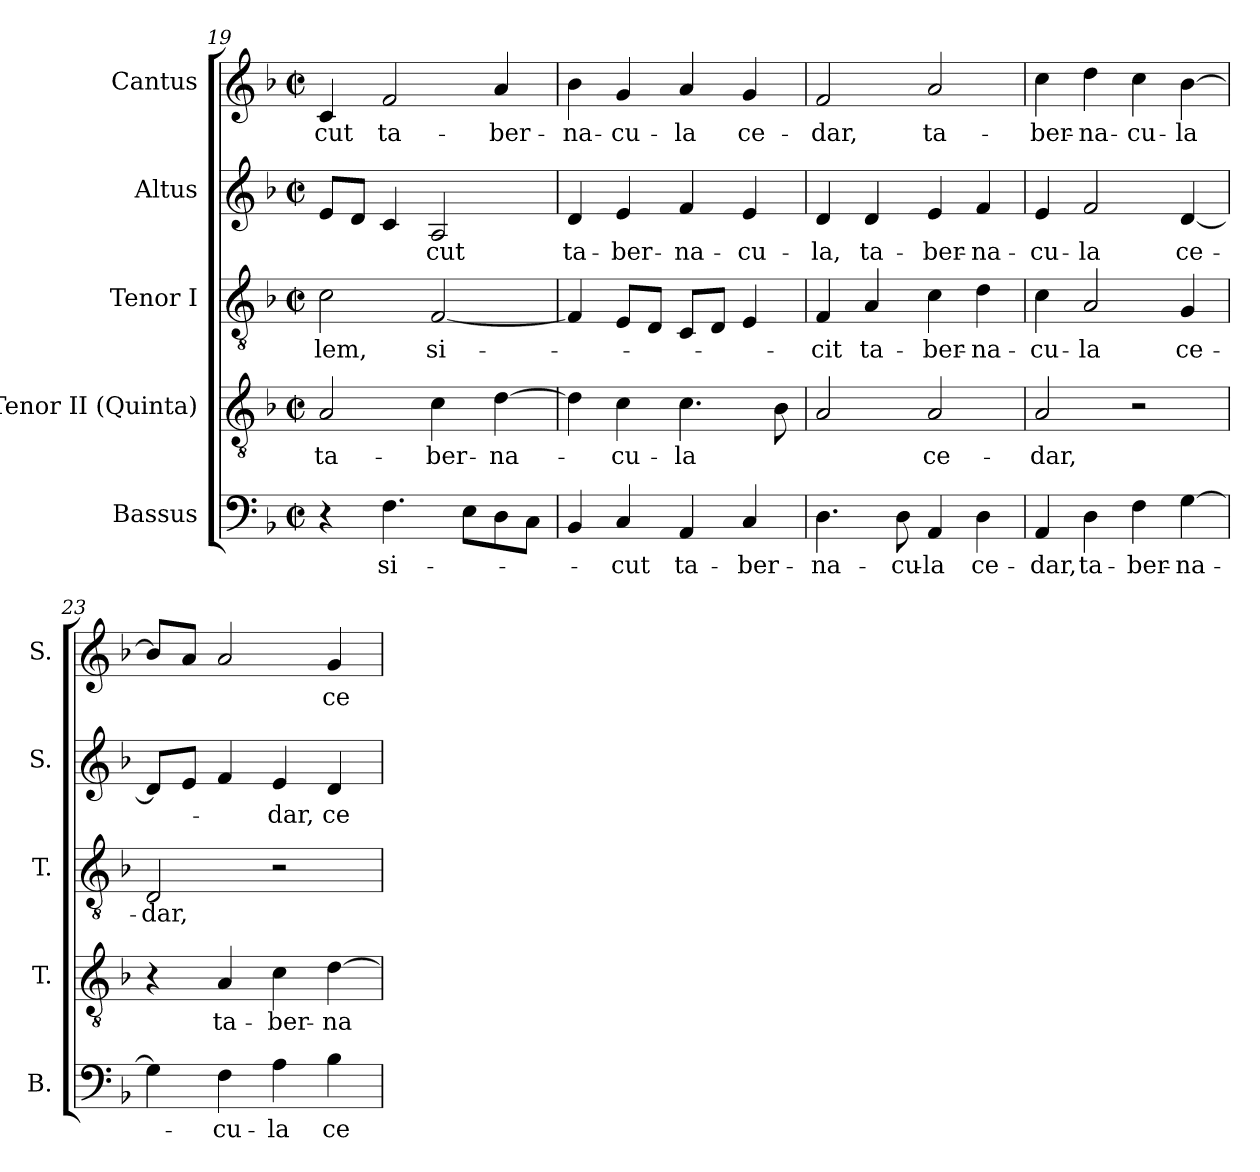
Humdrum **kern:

**kern	**text	**kern	**text	**kern	**text	**kern	**text	**kern	**text
*part5	*part5	*part4	*part4	*part3	*part3	*part2	*part2	*part1	*part1
*staff5	*staff5	*staff4	*staff4	*staff3	*staff3	*staff2	*staff2	*staff1	*staff1
*I"Bassus	*	*I"Tenor II (Quinta)	*	*I"Tenor I	*	*I"Altus	*	*I"Cantus	*
*I'B.	*	*I'T.	*	*I'T.	*	*I'S.	*	*I'S.	*
*clefF4	*	*clefGv2	*	*clefGv2	*	*clefG2	*	*clefG2	*
*	*	*ITrd7c12	*	*ITrd7c12	*	*	*	*	*
*k[b-]	*	*k[b-]	*	*k[b-]	*	*k[b-]	*	*k[b-]	*
*F:	*	*F:	*	*F:	*	*F:	*	*F:	*
*M2/2	*	*M2/2	*	*M2/2	*	*M2/2	*	*M2/2	*
*met(c|)	*	*met(c|)	*	*met(c|)	*	*met(c|)	*	*met(c|)	*
=19	=19	=19	=19	=19	=19	=19	=19	=19	=19
!	!	!	!LO:LY:b:color=#000000	!	!	!	!	!	!
!	!	!	!	!	!LO:LY:b:color=#000000	!	!	!	!
!	!	!	!	!	!	!	!	!	!LO:LY:b:color=#000000
4r	.	2AAi/	ta-	2Ci\	-lem,	8ei/L	.	4ci/	-cut
.	.	.	.	.	.	8di/J	.	.	.
!	!LO:LY:b:color=#000000	!	!	!	!	!	!	!	!
!	!	!	!	!	!	!	!	!	!LO:LY:b:color=#000000
4.Fi\	si-	.	.	.	.	4ci/	.	2fi/	ta-
!	!	!	!LO:LY:b:color=#000000	!	!	!	!	!	!
!	!	!	!	!	!LO:LY:b:color=#000000	!	!	!	!
!	!	!	!	!	!	!	!LO:LY:b:color=#000000	!	!
.	.	4Ci\	-ber-	[<2FFi/	si-	2Ai/	-cut	.	.
8Ei\L	.	.	.	.	.	.	.	.	.
!	!	!	!LO:LY:b:color=#000000	!	!	!	!	!	!
!	!	!	!	!	!	!	!	!	!LO:LY:b:color=#000000
8Di\	.	[>4Di\	-na-	.	.	.	.	4ai/	-ber-
8Ci\J	.	.	.	.	.	.	.	.	.
=20	=20	=20	=20	=20	=20	=20	=20	=20	=20
!	!	!	!	!	!	!	!LO:LY:b:color=#000000	!	!
!	!	!	!	!	!	!	!	!	!LO:LY:b:color=#000000
4BB-i/	.	4Di\]	.	4FFi/]	.	4di/	ta-	4b-i\	-na-
!	!LO:LY:b:color=#000000	!	!	!	!	!	!	!	!
!	!	!	!LO:LY:b:color=#000000	!	!	!	!	!	!
!	!	!	!	!	!	!	!LO:LY:b:color=#000000	!	!
!	!	!	!	!	!	!	!	!	!LO:LY:b:color=#000000
4Ci/	-cut	4Ci\	-cu-	8EEi/L	.	4ei/	-ber-	4gi/	-cu-
.	.	.	.	8DDi/J	.	.	.	.	.
!	!LO:LY:b:color=#000000	!	!	!	!	!	!	!	!
!	!	!	!LO:LY:b:color=#000000	!	!	!	!	!	!
!	!	!	!	!	!	!	!LO:LY:b:color=#000000	!	!
!	!	!	!	!	!	!	!	!	!LO:LY:b:color=#000000
4AAi/	ta-	4.Ci\	-la	8CCi/L	.	4fi/	-na-	4ai/	-la
.	.	.	.	8DDi/J	.	.	.	.	.
!	!LO:LY:b:color=#000000	!	!	!	!	!	!	!	!
!	!	!	!	!	!	!	!LO:LY:b:color=#000000	!	!
!	!	!	!	!	!	!	!	!	!LO:LY:b:color=#000000
4Ci/	-ber-	.	.	4EEi/	.	4ei/	-cu-	4gi/	ce-
.	.	8BB-i\	.	.	.	.	.	.	.
=21	=21	=21	=21	=21	=21	=21	=21	=21	=21
!	!LO:LY:b:color=#000000	!	!	!	!	!	!	!	!
!	!	!	!	!	!LO:LY:b:color=#000000	!	!	!	!
!	!	!	!	!	!	!	!LO:LY:b:color=#000000	!	!
!	!	!	!	!	!	!	!	!	!LO:LY:b:color=#000000
4.Di\	-na-	2AAi/	.	4FFi/	-cit	4di/	-la,	2fi/	-dar,
!	!	!	!	!	!LO:LY:b:color=#000000	!	!	!	!
!	!	!	!	!	!	!	!LO:LY:b:color=#000000	!	!
.	.	.	.	4AAi/	ta-	4di/	ta-	.	.
!	!LO:LY:b:color=#000000	!	!	!	!	!	!	!	!
8Di\	-cu-	.	.	.	.	.	.	.	.
!	!LO:LY:b:color=#000000	!	!	!	!	!	!	!	!
!	!	!	!LO:LY:b:color=#000000	!	!	!	!	!	!
!	!	!	!	!	!LO:LY:b:color=#000000	!	!	!	!
!	!	!	!	!	!	!	!LO:LY:b:color=#000000	!	!
!	!	!	!	!	!	!	!	!	!LO:LY:b:color=#000000
4AAi/	-la	2AAi/	ce-	4Ci\	-ber-	4ei/	-ber-	2ai/	ta-
!	!LO:LY:b:color=#000000	!	!	!	!	!	!	!	!
!	!	!	!	!	!LO:LY:b:color=#000000	!	!	!	!
!	!	!	!	!	!	!	!LO:LY:b:color=#000000	!	!
4Di\	ce-	.	.	4Di\	-na-	4fi/	-na-	.	.
=22	=22	=22	=22	=22	=22	=22	=22	=22	=22
!	!LO:LY:b:color=#000000	!	!	!	!	!	!	!	!
!	!	!	!LO:LY:b:color=#000000	!	!	!	!	!	!
!	!	!	!	!	!LO:LY:b:color=#000000	!	!	!	!
!	!	!	!	!	!	!	!LO:LY:b:color=#000000	!	!
!	!	!	!	!	!	!	!	!	!LO:LY:b:color=#000000
4AAi/	-dar,	2AAi/	-dar,	4Ci\	-cu-	4ei/	-cu-	4cci\	-ber-
!	!LO:LY:b:color=#000000	!	!	!	!	!	!	!	!
!	!	!	!	!	!LO:LY:b:color=#000000	!	!	!	!
!	!	!	!	!	!	!	!LO:LY:b:color=#000000	!	!
!	!	!	!	!	!	!	!	!	!LO:LY:b:color=#000000
4Di\	ta-	.	.	2AAi/	-la	2fi/	-la	4ddi\	-na-
!	!LO:LY:b:color=#000000	!	!	!	!	!	!	!	!
!	!	!	!	!	!	!	!	!	!LO:LY:b:color=#000000
4Fi\	-ber-	2r	.	.	.	.	.	4cci\	-cu-
!	!LO:LY:b:color=#000000	!	!	!	!	!	!	!	!
!	!	!	!	!	!LO:LY:b:color=#000000	!	!	!	!
!	!	!	!	!	!	!	!LO:LY:b:color=#000000	!	!
!	!	!	!	!	!	!	!	!	!LO:LY:b:color=#000000
[>4Gi\	-na-	.	.	4GGi/	ce-	[<4di/	ce-	[>4b-i\	-la
!!LO:LB:g=z
=23	=23	=23	=23	=23	=23	=23	=23	=23	=23
!	!	!	!	!	!LO:LY:b:color=#000000	!	!	!	!
4Gi\]	.	4r	.	2DDi/	-dar,	8di/L]	.	8b-i/L]	.
.	.	.	.	.	.	8ei/J	.	8ai/J	.
!	!LO:LY:b:color=#000000	!	!	!	!	!	!	!	!
!	!	!	!LO:LY:b:color=#000000	!	!	!	!	!	!
4Fi\	-cu-	4AAi/	ta-	.	.	4fi/	.	2ai/	.
!	!LO:LY:b:color=#000000	!	!	!	!	!	!	!	!
!	!	!	!LO:LY:b:color=#000000	!	!	!	!	!	!
!	!	!	!	!	!	!	!LO:LY:b:color=#000000	!	!
4Ai\	-la	4Ci\	-ber-	2r	.	4ei/	-dar,	.	.
!	!LO:LY:b:color=#000000	!	!	!	!	!	!	!	!
!	!	!	!LO:LY:b:color=#000000	!	!	!	!	!	!
!	!	!	!	!	!	!	!LO:LY:b:color=#000000	!	!
!	!	!	!	!	!	!	!	!	!LO:LY:b:color=#000000
4B-i\	ce-	[>4Di\	-na-	.	.	4di/	ce-	4gi/	ce-
=	=	=	=	=	=	=	=	=	=
*-	*-	*-	*-	*-	*-	*-	*-	*-	*-
